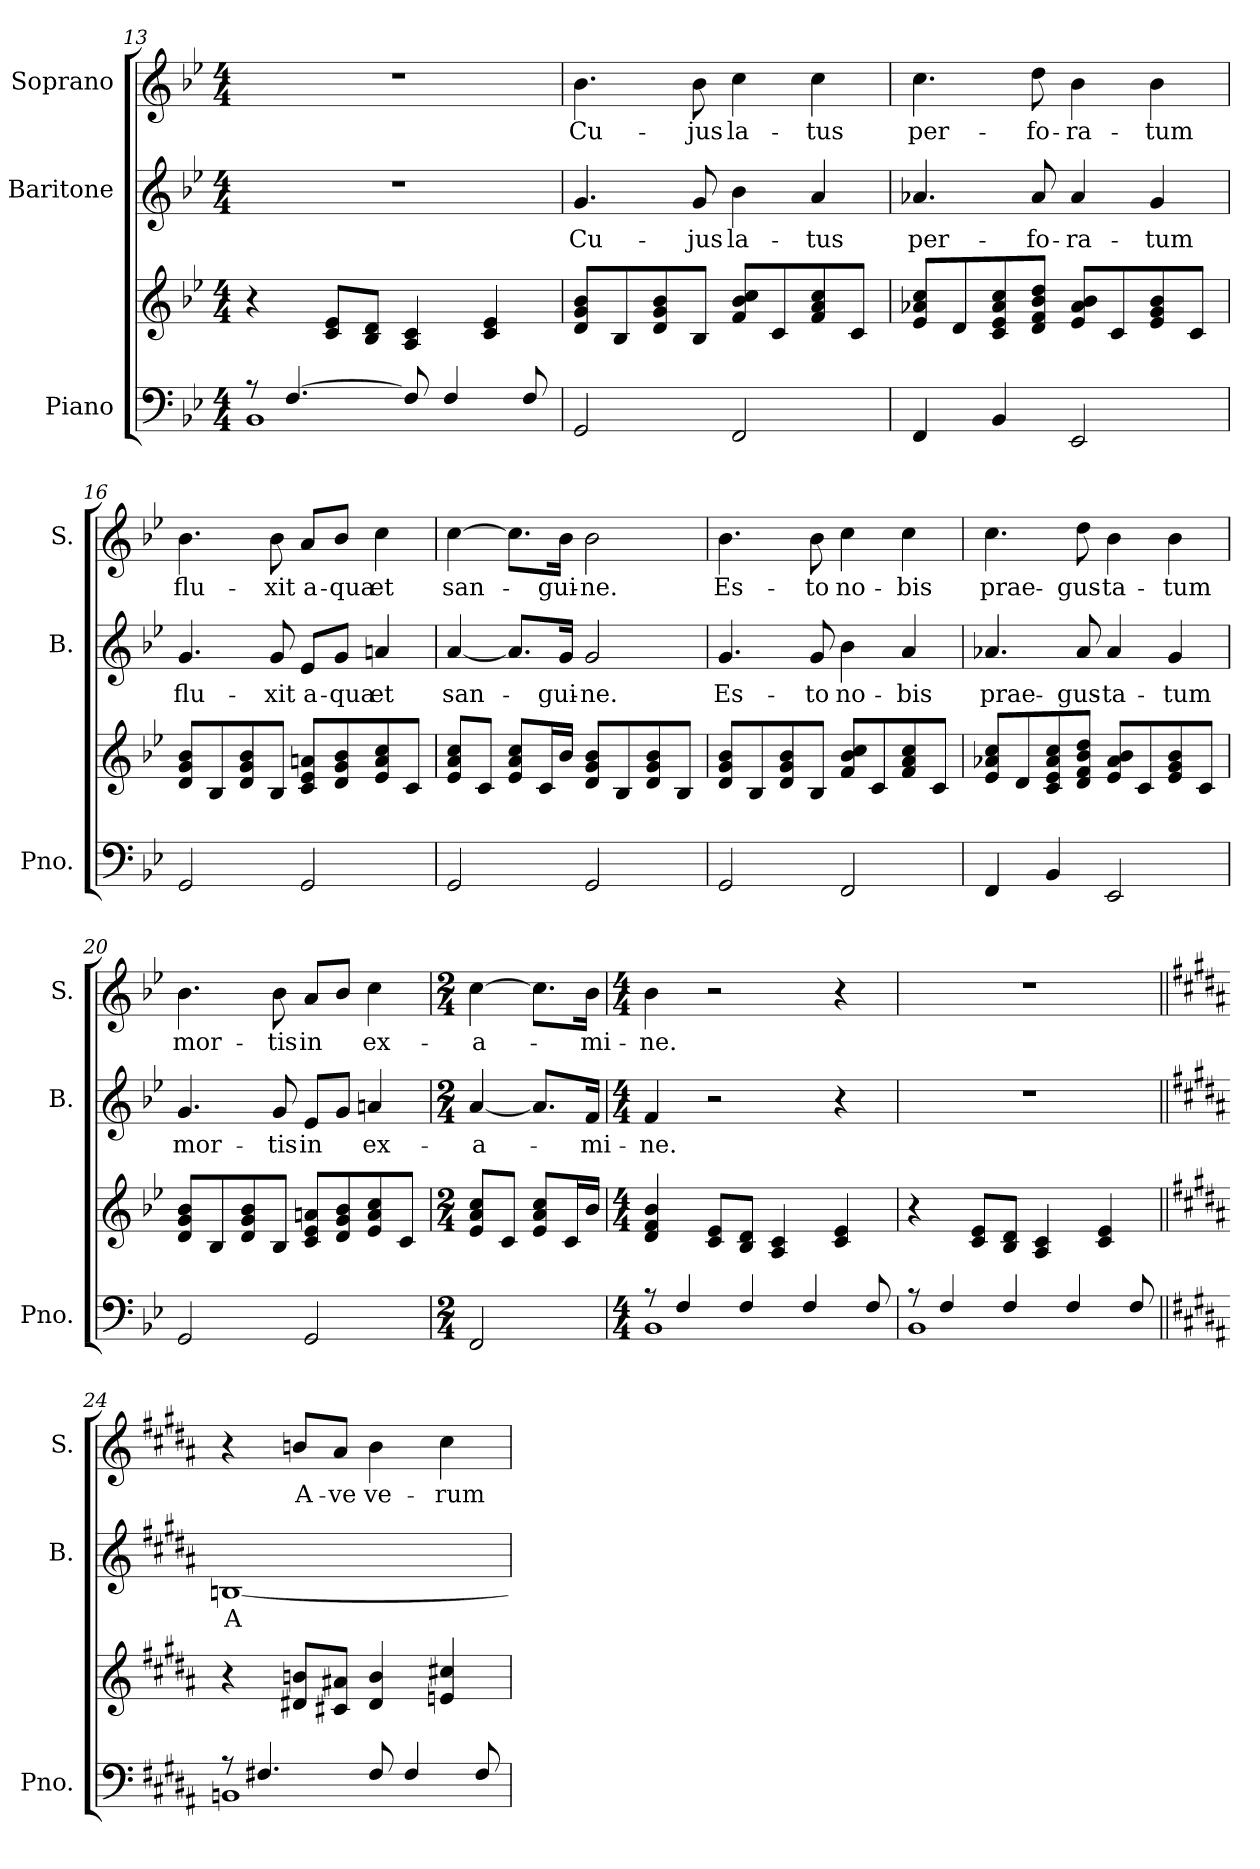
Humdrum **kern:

**kern	**kern	**kern	**text	**kern	**text
*part3	*part3	*part2	*part2	*part1	*part1
*staff4	*staff3	*staff2	*staff2	*staff1	*staff1
*I"Piano	*	*I"Baritone	*	*I"Soprano	*
*I'Pno.	*	*I'B.	*	*I'S.	*
*clefF4	*clefG2	*clefG2	*	*clefG2	*
*k[b-e-]	*k[b-e-]	*k[b-e-]	*	*k[b-e-]	*
*M4/4	*M4/4	*M4/4	*	*M4/4	*
=13	=13	=13	=13	=13	=13
*^	*	*	*	*	*
8r	1BB-	4r	1r	.	1r	.
[4.F/	.	.	.	.	.	.
.	.	8c/ 8e-/L	.	.	.	.
.	.	8B-/ 8d/J	.	.	.	.
8F/]	.	4A/ 4c/	.	.	.	.
4F/	.	.	.	.	.	.
.	.	4c/ 4e-/	.	.	.	.
8F/	.	.	.	.	.	.
*v	*v	*	*	*	*	*
=14	=14	=14	=14	=14	=14
2GG/	8d/ 8g/ 8b-/L	4.g/	Cu-	4.b-\	Cu-
.	8B-/	.	.	.	.
.	8d/ 8g/ 8b-/	.	.	.	.
.	8B-/J	8g/	-jus	8b-\	-jus
2FF/	8f/ 8b-/ 8cc/L	4b-\	la-	4cc\	la-
.	8c/	.	.	.	.
.	8f/ 8a/ 8cc/	4a/	-tus	4cc\	-tus
.	8c/J	.	.	.	.
!!LO:PB:g=z
=15	=15	=15	=15	=15	=15
4FF/	8e-/ 8a-X/ 8cc/L	4.a-X/	per-	4.cc\	per-
.	8d/	.	.	.	.
4BB-/	8c/ 8e-/ 8a-/ 8cc/	.	.	.	.
.	8d/ 8f/ 8b-/ 8dd/J	8a-/	-fo-	8dd\	-fo-
2EE-/	8e-/ 8a-/ 8b-/L	4a-/	-ra-	4b-\	-ra-
.	8c/	.	.	.	.
.	8e-/ 8g/ 8b-/	4g/	-tum	4b-\	-tum
.	8c/J	.	.	.	.
=16	=16	=16	=16	=16	=16
2GG/	8d/ 8g/ 8b-/L	4.g/	flu-	4.b-\	flu-
.	8B-/	.	.	.	.
.	8d/ 8g/ 8b-/	.	.	.	.
.	8B-/J	8g/	-xit	8b-\	-xit
2GG/	8c/ 8e-/ 8an/L	8e-/L	a-	8a/L	a-
.	8d/ 8g/ 8b-/	8g/J	-qua	8b-/J	-qua
.	8e-/ 8a/ 8cc/	4an/	et	4cc\	et
.	8c/J	.	.	.	.
=17	=17	=17	=17	=17	=17
2GG/	8e-/ 8a/ 8cc/L	[4a/	san-	[4cc\	san-
.	8c/J	.	.	.	.
.	8e-/ 8a/ 8cc/L	8.a/L]	.	8.cc\L]	.
.	16c/L	.	.	.	.
.	16b-/JJ	16g/Jk	-gui-	16b-\Jk	-gui-
2GG/	8d/ 8g/ 8b-/L	2g/	-ne.	2b-\	-ne.
.	8B-/	.	.	.	.
.	8d/ 8g/ 8b-/	.	.	.	.
.	8B-/J	.	.	.	.
=18	=18	=18	=18	=18	=18
2GG/	8d/ 8g/ 8b-/L	4.g/	Es-	4.b-\	Es-
.	8B-/	.	.	.	.
.	8d/ 8g/ 8b-/	.	.	.	.
.	8B-/J	8g/	-to	8b-\	-to
2FF/	8f/ 8b-/ 8cc/L	4b-\	no-	4cc\	no-
.	8c/	.	.	.	.
.	8f/ 8a/ 8cc/	4a/	-bis	4cc\	-bis
.	8c/J	.	.	.	.
!!LO:LB:g=z
=19	=19	=19	=19	=19	=19
4FF/	8e-/ 8a-X/ 8cc/L	4.a-X/	prae-	4.cc\	prae-
.	8d/	.	.	.	.
4BB-/	8c/ 8e-/ 8a-/ 8cc/	.	.	.	.
.	8d/ 8f/ 8b-/ 8dd/J	8a-/	-gus-	8dd\	-gus-
2EE-/	8e-/ 8a-/ 8b-/L	4a-/	-ta-	4b-\	-ta-
.	8c/	.	.	.	.
.	8e-/ 8g/ 8b-/	4g/	-tum	4b-\	-tum
.	8c/J	.	.	.	.
=20	=20	=20	=20	=20	=20
2GG/	8d/ 8g/ 8b-/L	4.g/	mor-	4.b-\	mor-
.	8B-/	.	.	.	.
.	8d/ 8g/ 8b-/	.	.	.	.
.	8B-/J	8g/	-tis	8b-\	-tis
2GG/	8c/ 8e-/ 8an/L	8e-/L	in	8a/L	in
.	8d/ 8g/ 8b-/	8g/J	.	8b-/J	.
.	8e-/ 8a/ 8cc/	4an/	ex-	4cc\	ex-
.	8c/J	.	.	.	.
=21	=21	=21	=21	=21	=21
*M2/4	*M2/4	*M2/4	*	*M2/4	*
2FF/	8e-/ 8a/ 8cc/L	[4a/	-a-	[4cc\	-a-
.	8c/J	.	.	.	.
.	8e-/ 8a/ 8cc/L	8.a/L]	.	8.cc\L]	.
.	16c/L	.	.	.	.
.	16b-/JJ	16f/Jk	-mi-	16b-\Jk	-mi-
=22	=22	=22	=22	=22	=22
*M4/4	*M4/4	*M4/4	*	*M4/4	*
*^	*	*	*	*	*
8r	1BB-	4d/ 4f/ 4b-/	4f/	-ne.	4b-\	-ne.
4F/	.	.	.	.	.	.
.	.	8c/ 8e-/L	2r	.	2r	.
4F/	.	8B-/ 8d/J	.	.	.	.
.	.	4A/ 4c/	.	.	.	.
4F/	.	.	.	.	.	.
.	.	4c/ 4e-/	4r	.	4r	.
8F/	.	.	.	.	.	.
=23	=23	=23	=23	=23	=23	=23
8r	1BB-	4r	1r	.	1r	.
4F/	.	.	.	.	.	.
.	.	8c/ 8e-/L	.	.	.	.
4F/	.	8B-/ 8d/J	.	.	.	.
.	.	4A/ 4c/	.	.	.	.
4F/	.	.	.	.	.	.
.	.	4c/ 4e-/	.	.	.	.
8F/	.	.	.	.	.	.
!!LO:LB:g=z
=24||	=24||	=24||	=24||	=24||	=24||	=24||
*k[f#c#g#d#a#]	*	*k[f#c#g#d#a#]	*k[f#c#g#d#a#]	*	*k[f#c#g#d#a#]	*
8r	1BBn	4r	[1Bn	A-	4r	.
4.F#X/	.	.	.	.	.	.
.	.	8d#X/ 8bn/L	.	.	8bn/L	A-
.	.	8c#X/ 8a#X/J	.	.	8a#/J	-ve
8F#/	.	4d#/ 4b/	.	.	4b\	ve-
4F#/	.	.	.	.	.	.
.	.	4en/ 4cc#X/	.	.	4cc#\	-rum
8F#/	.	.	.	.	.	.
*v	*v	*	*	*	*	*
=	=	=	=	=	=
*-	*-	*-	*-	*-	*-
